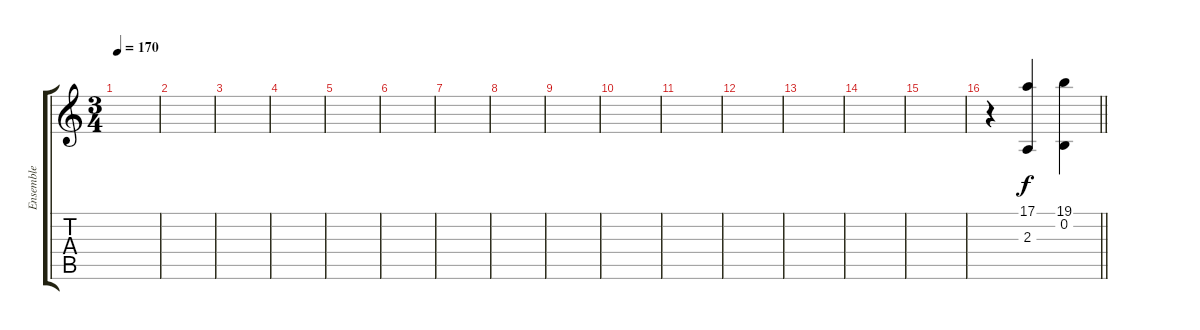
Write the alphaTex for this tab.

\track ("Ensemble" "Ensemble") {instrument stringensemble1}
\staff {score tabs}
\tuning (E4 B3 G3 D3 A2 E2) {hide}
\ts (3 4)
\tempo 170
\clef g2
\ks c
|
|
|
|
|
|
|
|
|
|
|
|
|
|
|
\barLineRight lightlight
r.4 (17.1 2.3).4 (19.1 0.2).4
